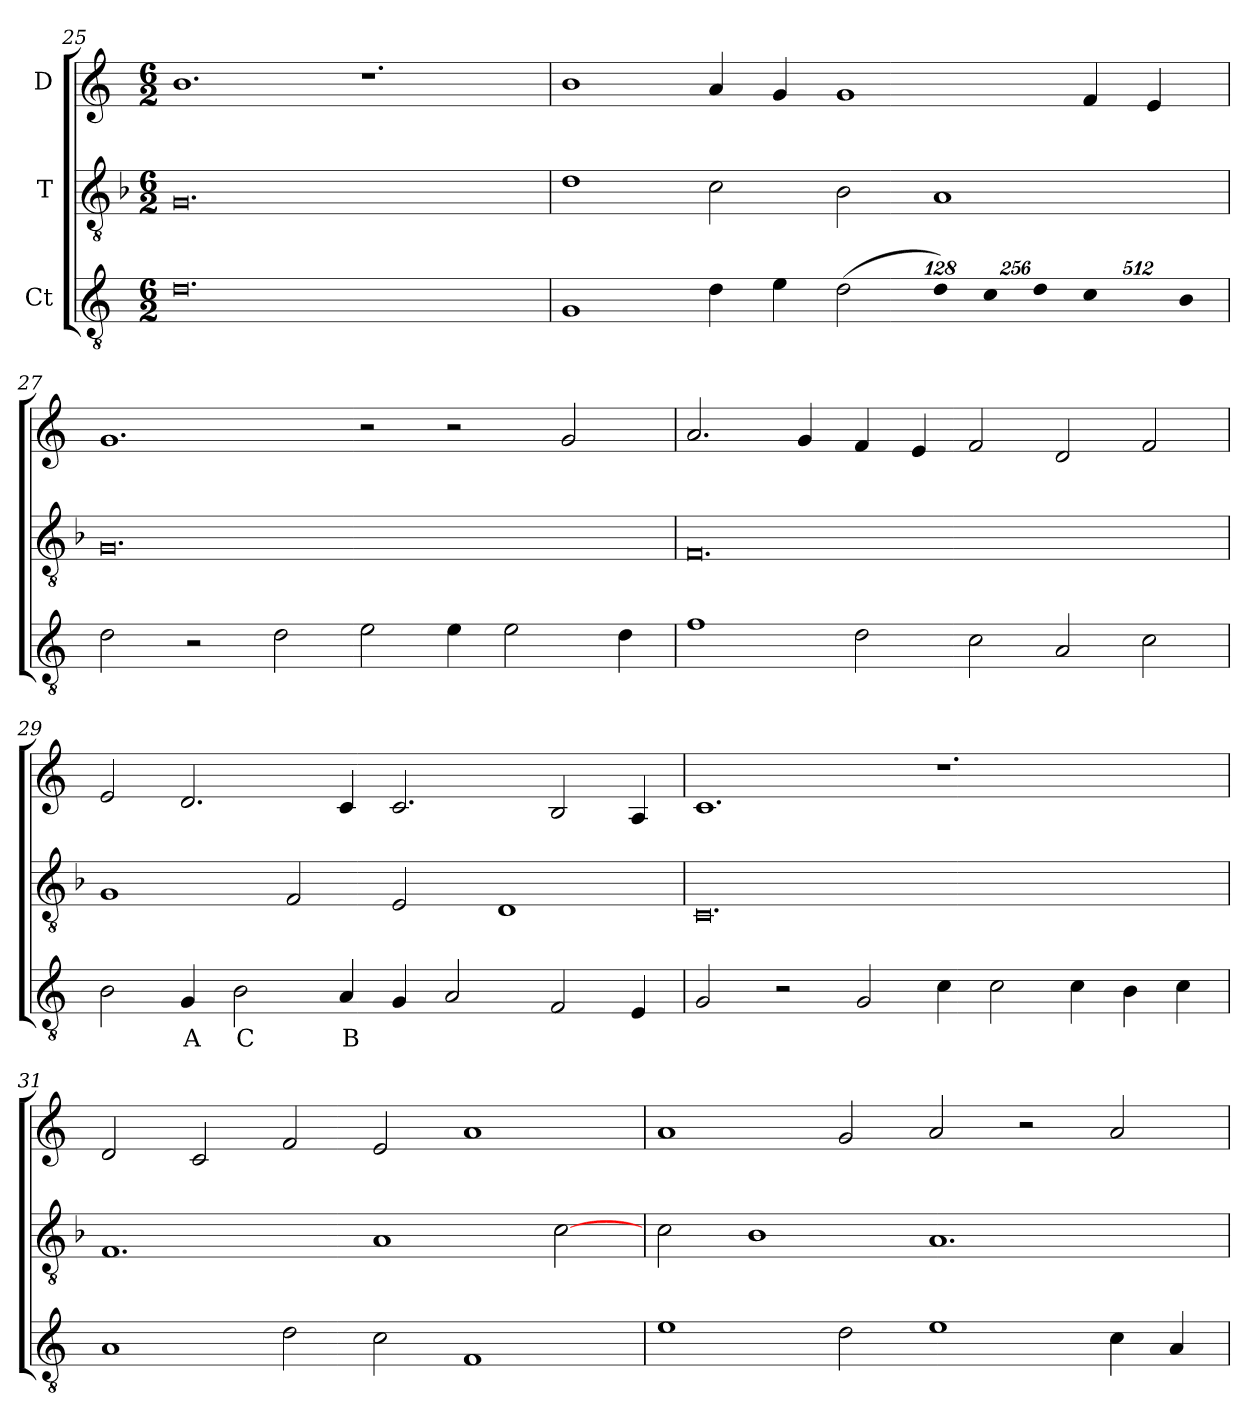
**kern	**text	**kern	**kern
*part3	*part3	*part2	*part1
*staff3	*staff3	*staff2	*staff1
*I"Ct	*	*I"T	*I"D
*clefGv2	*	*clefGv2	*clefG2
*ITrd7c12	*	*ITrd7c12	*
*k[]	*	*k[b-]	*k[]
*C:	*	*F:	*C:
*M6/2	*	*M6/2	*M6/2
=25	=25	=25	=25
0.Di\	.	0.GGi/	1.bi/
.	.	.	1.r
=26	=26	=26	=26
1GGi/	.	1Di\	1bi/
4Di\	.	2Ci\	4ai/
4Ei\	.	.	4gi/
(2Di\	.	2BB-i\	1gi/
*Xbrackettup	*	*	*
!LO:N:vis=4	!	!	!
512%85Di\)	.	1AAi/	.
!LO:N:vis=4	!	!	!
1024%171Ci\	.	.	.
!LO:N:vis=4	!	!	!
1024%171Di\	.	.	.
!LO:N:vis=2	!	!	!
1024%341Ci\	.	.	4fi/
.	.	.	4ei/
!LO:N:vis=4	!	!	!
1024%171BBi\	.	.	.
=27	=27	=27	=27
2Di\	.	0.GGi/	1.gi/
2r	.	.	.
2Di\	.	.	.
2Ei\	.	.	2r
4Ei\	.	.	2r
2Ei\	.	.	.
.	.	.	2gi/
4Di\	.	.	.
!!LO:PB:g=z
=28	=28	=28	=28
1Fi\	.	0.FFi/	2.ai/
.	.	.	4gi/
2Di\	.	.	4fi/
.	.	.	4ei/
2Ci\	.	.	2fi/
2AAi/	.	.	2di/
2Ci\	.	.	2fi/
=29	=29	=29	=29
2BBi\	.	1GGi/	2ei/
!	!LO:LY:b:color=#000000	!	!
4GGi/	A	.	2.di/
!	!LO:LY:b:color=#000000	!	!
2BBi\	C	.	.
.	.	2FFi/	.
!	!LO:LY:b:color=#000000	!	!
4AAi/	B	.	4ci/
4GGi/	.	2EEi/	2.ci/
2AAi/	.	.	.
.	.	1DDi/	.
2FFi/	.	.	2Bi/
4EEi/	.	.	4Ai/
=30	=30	=30	=30
2GGi/	.	0.CCi/	1.ci/
2r	.	.	.
2GGi/	.	.	.
4Ci\	.	.	1.r
2Ci\	.	.	.
4Ci\	.	.	.
4BBi\	.	.	.
4Ci\	.	.	.
=31	=31	=31	=31
1AAi/	.	1.FFi/	2di/
.	.	.	2ci/
2Di\	.	.	2fi/
2Ci\	.	1AAi/	2ei/
1FFi/	.	.	1ai/
.	.	[2Ci\	.
!!LO:LB:g=z
=32	=32	=32	=32
1Ei\	.	2Ci\	1ai/
.	.	1BB-i/	.
2Di\	.	.	2gi/
1Ei\	.	1.AAi/	2ai/
.	.	.	2r
4Ci\	.	.	2ai/
4AAi/	.	.	.
=	=	=	=
*-	*-	*-	*-
